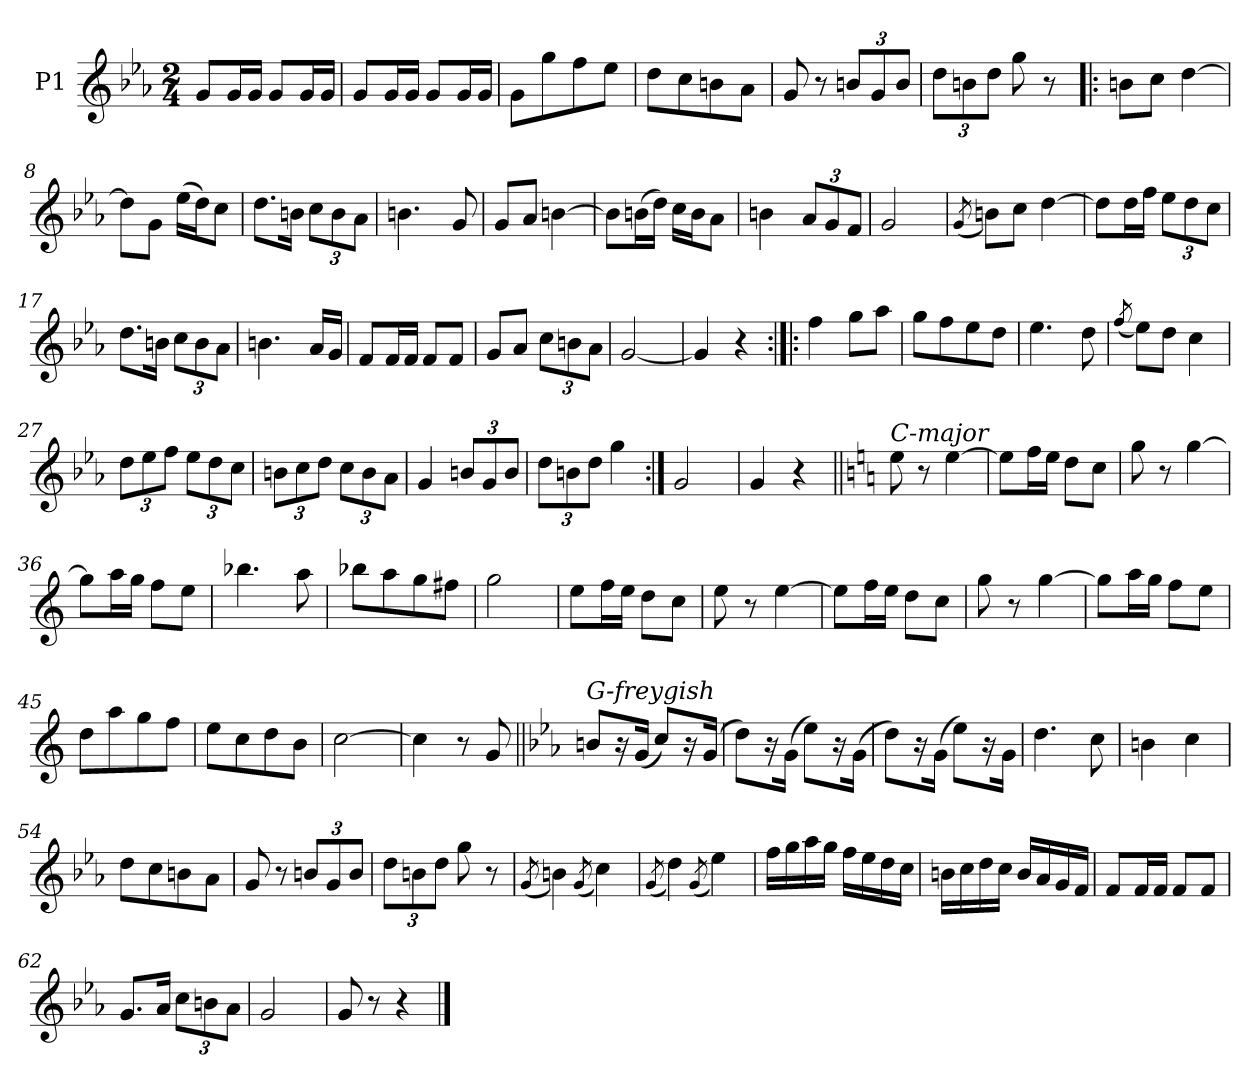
**kern
*part1
*staff1
*I"P1
*clefG2
*k[b-e-a-]
*M2/4
=1
8gL
16gL
16gJJ
8gL
16gL
16gJJ
=2
8gL
16gL
16gJJ
8gL
16gL
16gJJ
=3
8gL
8gg
8ff
8ee-J
=4
8ddL
8cc
8bn
8a-J
=5
8g
8r
12bnL
12g
12bJ
=6
12ddL
12bn
12ddJ
8gg
8r
=7!|:
8bnL
8ccJ
[4dd
=8
8ddL]
8gJ
(16ee-LL
16ddJ)
8ccJ
=9
8.ddL
16bnJk
12ccL
12b
12a-J
=10
4.bn
8g
=11
8gL
8a-J
[4bn
=12
8bL]
(16bnL
16ddJJ)
16ccLL
16bJ
8a-J
=13
4bn
12a-L
12g
12fJ
=14
2g
=15
(8qg/
8bnL)
8ccJ
[4dd
=16
8ddL]
16ddL
16ffJJ
12ee-L
12dd
12ccJ
=17
8.ddL
16bnJk
12ccL
12b
12a-J
=18
4.bn
16a-LL
16gJJ
=19
8fL
16fL
16fJJ
8fL
8fJ
=20
8gL
8a-J
12ccL
12bn
12a-J
=21
[2g
=22
4g]
4r
=23:|!|:
4ff
8ggL
8aa-J
=24
8ggL
8ff
8ee-
8ddJ
=25
4.ee-
8dd
=26
(8qff/
8ee-L)
8ddJ
4cc
=27
12ddL
12ee-
12ffJ
12ee-L
12dd
12ccJ
=28
12bnL
12cc
12ddJ
12ccL
12b
12a-J
=29
4g
12bnL
12g
12bJ
=30
12ddL
12bn
12ddJ
4gg
=31:|!
2g
=32
4g
4r
=33||
*k[]
*C:
!LO:TX:a:i:t=C-major
8ee
8r
[4ee
=34
8eeL]
16ffL
16eeJJ
8ddL
8ccJ
=35
8gg
8r
[4gg
=36
8ggL]
16aaL
16ggJJ
8ffL
8eeJ
=37
4.bb-X
8aa
=38
8bb-XL
8aa
8gg
8ff#XJ
=39
2gg
=40
8eeL
16ffL
16eeJJ
8ddL
8ccJ
=41
8ee
8r
[4ee
=42
8eeL]
16ffL
16eeJJ
8ddL
8ccJ
=43
8gg
8r
[4gg
=44
8ggL]
16aaL
16ggJJ
8ffL
8eeJ
=45
8ddL
8aa
8gg
8ffJ
=46
8eeL
8cc
8dd
8bJ
=47
[2cc
=48
4cc]
8r
8g
=49||
*k[b-e-a-]
!LO:TX:a:i:t=G-freygish
8bnL
16r
(16gJk
8ccL)
16r
(16gJk
=50
8ddL)
16r
(16gJk
8ee-L)
16r
(16gJk
=51
8ddL)
16r
(16gJk
8ee-L)
16r
16gJk
=52
4.dd
8cc
=53
4bn
4cc
=54
8ddL
8cc
8bn
8a-J
=55
8g
8r
12bnL
12g
12bJ
=56
12ddL
12bn
12ddJ
8gg
8r
=57
(8qg/
4bn)
(8qg/
4cc)
=58
(8qg/
4dd)
(8qg/
4ee-)
=59
16ffLL
16gg
16aa-
16ggJJ
16ffLL
16ee-
16dd
16ccJJ
=60
16bnLL
16cc
16dd
16ccJJ
16bLL
16a-
16g
16fJJ
=61
8fL
16fL
16fJJ
8fL
8fJ
=62
8.gL
16a-Jk
12ccL
12bn
12a-J
=63
2g
=64
8g
8r
4r
==
*-
